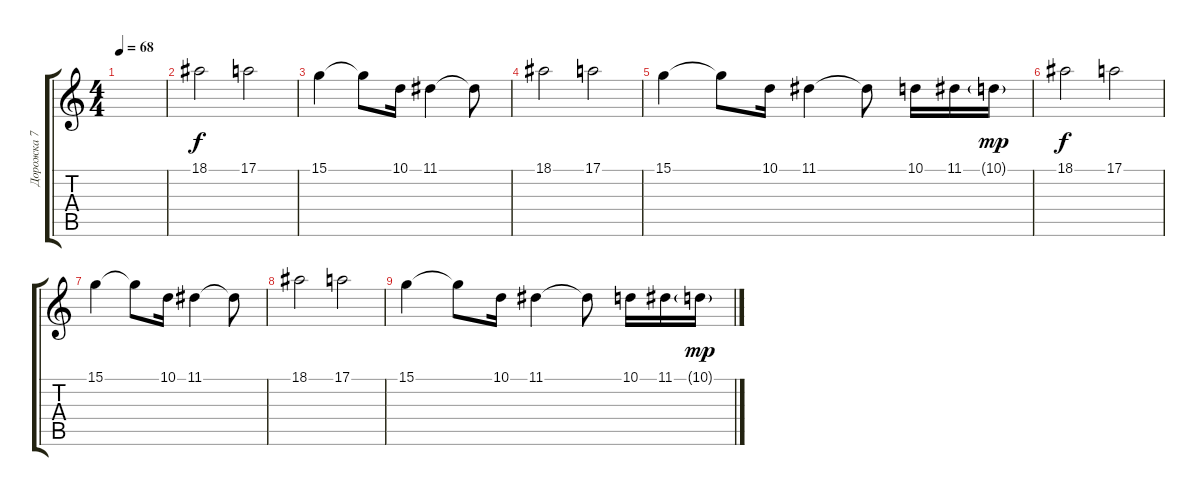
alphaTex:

\track ("Дорожка 7" "Дорожка 7") {instrument electricgrandpiano}
\staff {score tabs}
\tuning (E4 B3 G3 D3 A2 E2) {hide}
\ts (4 4)
\tempo 68
\clef g2
\ks c
|
18.1.2 17.1.2 |
15.1.4 15.1{t}.8 10.1.16 11.1.4 11.1{t}.8 |
18.1.2 17.1.2 |
15.1.4 15.1{t}.8 10.1.16 11.1.4 11.1{t}.8 10.1.16 11.1.16 10.1{g}.16{dy mp} |
18.1.2{dy f} 17.1.2 |
15.1.4 15.1{t}.8 10.1.16 11.1.4 11.1{t}.8 |
18.1.2 17.1.2 |
15.1.4 15.1{t}.8 10.1.16 11.1.4 11.1{t}.8 10.1.16 11.1.16 10.1{g}.16{dy mp}
